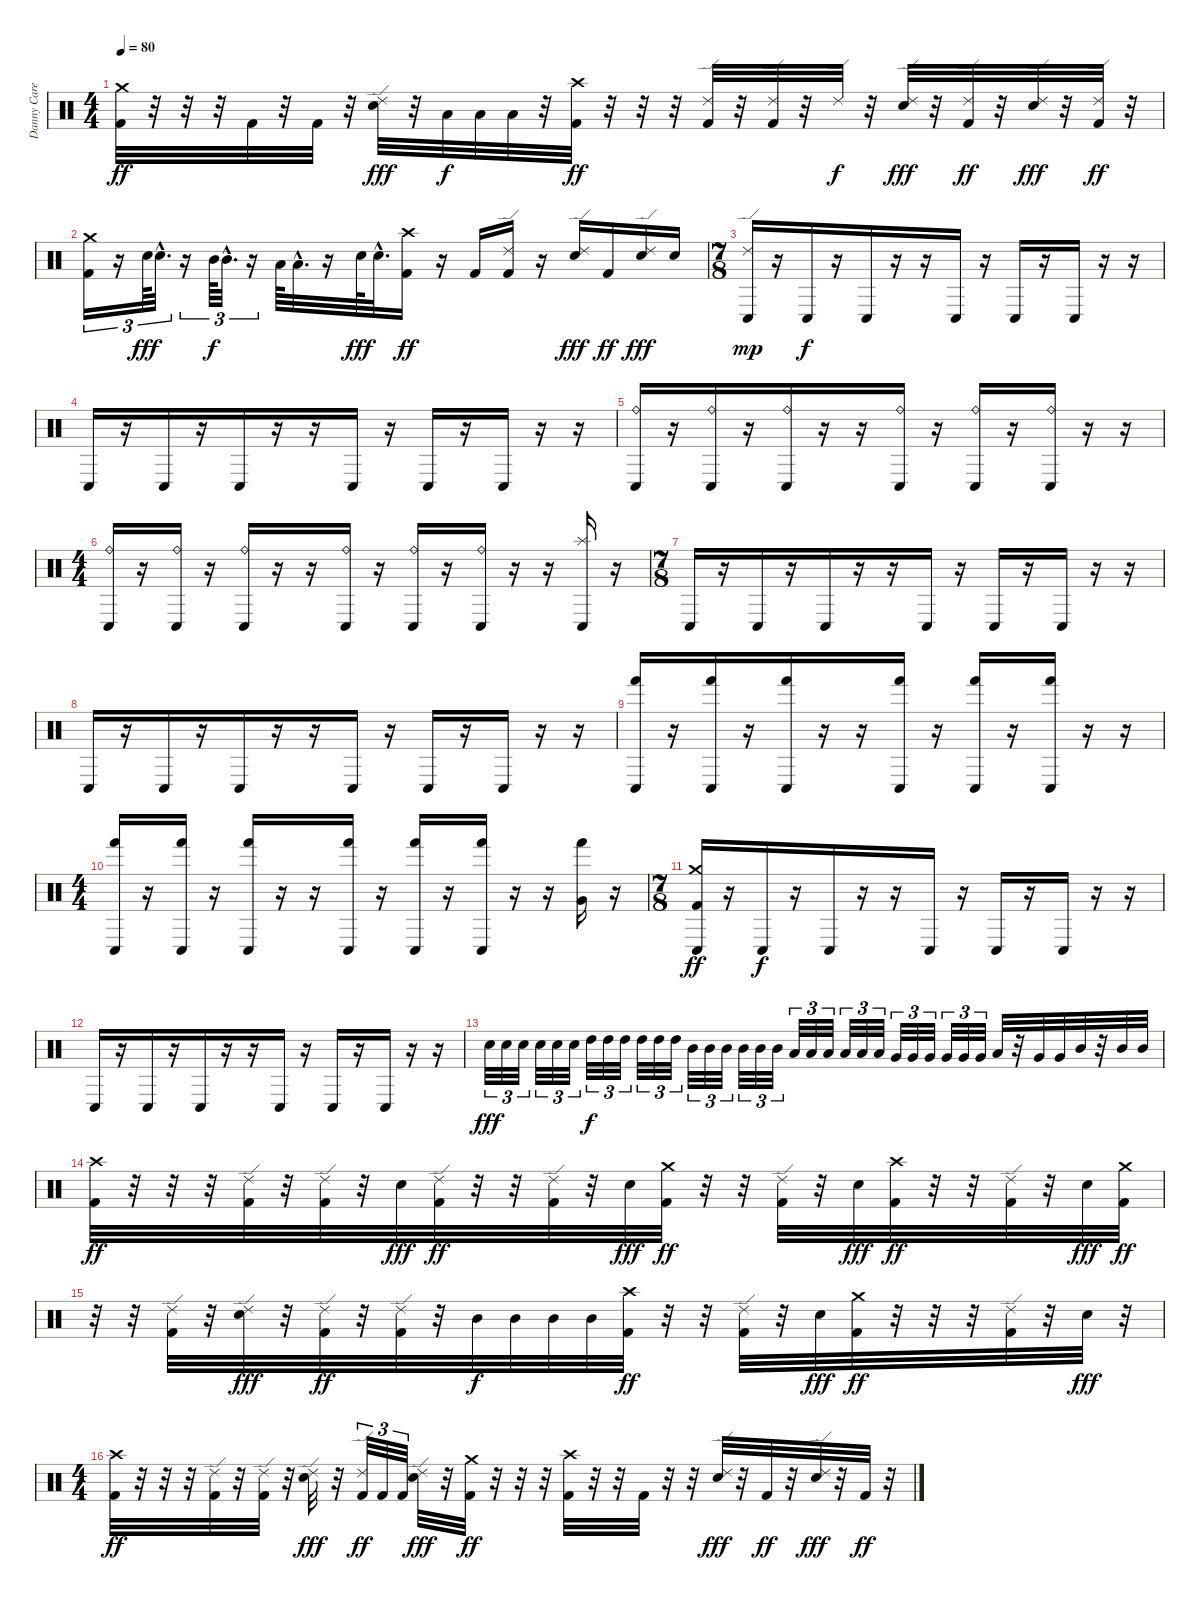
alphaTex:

\track ("Danny Carey" "Danny Care") {instrument percussion}
\staff {score}
\articulation defaults
\ts (4 4)
\tempo 80
\clef neutral
\ks c
("Crash medium (hit)" "Kick (hit) 2").32{dy ff} r.32 r.32 r.32 "Kick (hit) 2".32 r.32 "Kick (hit) 2".32 r.32 ("Ride (edge) 2" "Electric Snare (hit)").32{dy fff} r.32 "Low Tom (hit)".32{dy f} "Low Tom (hit)".32 "Low Tom (hit)".32 r.32 ("Crash high (hit)" "Kick (hit) 2").32{dy ff} r.32 r.32 r.32 ("Ride (edge) 2" "Kick (hit) 2").32 r.32 ("Ride (edge) 2" "Kick (hit) 2").32 r.32 "Ride (edge) 2".32{dy f} r.32 ("Ride (edge) 2" "Electric Snare (hit)").32{dy fff} r.32 ("Ride (edge) 2" "Kick (hit) 2").32{dy ff} r.32 ("Ride (edge) 2" "Electric Snare (hit)").32{dy fff} r.32 ("Ride (edge) 2" "Kick (hit) 2").32{dy ff} r.32 |
("Crash medium (hit)" "Kick (hit) 2").16{tu (3 2)} r.16{tu (3 2)} "Electric Snare (hit)".64{tu (3 2) dy fff} "Electric Snare (hit)"{hac}.32{d tu (3 2)} r.16{tu (3 2)} "Mid Tom (hit)".64{tu (3 2) dy f} "Mid Tom (hit)"{hac}.32{d tu (3 2)} r.16{tu (3 2)} "Low Tom (hit)".64 "Low Tom (hit)"{hac}.32{d} r.16 "Electric Snare (hit)".64{dy fff} "Electric Snare (hit)"{hac}.32{d} ("Crash high (hit)" "Kick (hit) 2").16{dy ff} r.16 "Kick (hit) 2".16 ("Ride (edge) 2" "Kick (hit) 2").16 r.16 ("Ride (edge) 2" "Electric Snare (hit)").16{dy fff} "Kick (hit) 2".16{dy ff} ("Ride (edge) 2" "Electric Snare (hit)").16{dy fff} "Electric Snare (hit)".16 |
\ts (7 8)
("Ride (edge) 2" "Conga low (hit)").16{dy mp} r.16 "Conga low (hit)".16{dy f} r.16 "Conga low (hit)".16 r.16 r.16 "Conga low (hit)".16 r.16 "Conga low (hit)".16 r.16 "Conga low (hit)".16 r.16 r.16 |
"Conga low (hit)".16 r.16 "Conga low (hit)".16 r.16 "Conga low (hit)".16 r.16 r.16 "Conga low (hit)".16 r.16 "Conga low (hit)".16 r.16 "Conga low (hit)".16 r.16 r.16 |
("Ride (bell)" "Conga low (hit)").16 r.16 ("Ride (bell)" "Conga low (hit)").16 r.16 ("Ride (bell)" "Conga low (hit)").16 r.16 r.16 ("Ride (bell)" "Conga low (hit)").16 r.16 ("Ride (bell)" "Conga low (hit)").16 r.16 ("Ride (bell)" "Conga low (hit)").16 r.16 r.16 |
\ts (4 4)
("Ride (bell)" "Conga low (hit)").16 r.16 ("Ride (bell)" "Conga low (hit)").16 r.16 ("Ride (bell)" "Conga low (hit)").16 r.16 r.16 ("Ride (bell)" "Conga low (hit)").16 r.16 ("Ride (bell)" "Conga low (hit)").16 r.16 ("Ride (bell)" "Conga low (hit)").16 r.16 r.16 ("Splash (hit)" "Conga low (hit)").16 r.16 |
\ts (7 8)
"Conga low (hit)".16 r.16 "Conga low (hit)".16 r.16 "Conga low (hit)".16 r.16 r.16 "Conga low (hit)".16 r.16 "Conga low (hit)".16 r.16 "Conga low (hit)".16 r.16 r.16 |
"Conga low (hit)".16 r.16 "Conga low (hit)".16 r.16 "Conga low (hit)".16 r.16 r.16 "Conga low (hit)".16 r.16 "Conga low (hit)".16 r.16 "Conga low (hit)".16 r.16 r.16 |
("Conga low (hit)" "Hand (hit)").16 r.16 ("Conga low (hit)" "Hand (hit)").16 r.16 ("Conga low (hit)" "Hand (hit)").16 r.16 r.16 ("Conga low (hit)" "Hand (hit)").16 r.16 ("Conga low (hit)" "Hand (hit)").16 r.16 ("Conga low (hit)" "Hand (hit)").16 r.16 r.16 |
\ts (4 4)
("Conga low (hit)" "Hand (hit)").16 r.16 ("Conga low (hit)" "Hand (hit)").16 r.16 ("Conga low (hit)" "Hand (hit)").16 r.16 r.16 ("Conga low (hit)" "Hand (hit)").16 r.16 ("Conga low (hit)" "Hand (hit)").16 r.16 ("Conga low (hit)" "Hand (hit)").16 r.16 r.16 ("Hand (hit)" "Very Low Tom (hit)").16 r.16 |
\ts (7 8)
("Crash medium (hit)" "Conga low (hit)" "Kick (hit) 2").16{dy ff} r.16 "Conga low (hit)".16{dy f} r.16 "Conga low (hit)".16 r.16 r.16 "Conga low (hit)".16 r.16 "Conga low (hit)".16 r.16 "Conga low (hit)".16 r.16 r.16 |
"Conga low (hit)".16 r.16 "Conga low (hit)".16 r.16 "Conga low (hit)".16 r.16 r.16 "Conga low (hit)".16 r.16 "Conga low (hit)".16 r.16 "Conga low (hit)".16 r.16 r.16 |
"Electric Snare (hit)".32{tu (3 2) dy fff} "Electric Snare (hit)".32{tu (3 2)} "Electric Snare (hit)".32{tu (3 2)} "Electric Snare (hit)".32{tu (3 2)} "Electric Snare (hit)".32{tu (3 2)} "Electric Snare (hit)".32{tu (3 2)} "High Tom (hit)".32{tu (3 2) dy f} "High Tom (hit)".32{tu (3 2)} "High Tom (hit)".32{tu (3 2)} "High Tom (hit)".32{tu (3 2)} "High Tom (hit)".32{tu (3 2)} "High Tom (hit)".32{tu (3 2)} "Mid Tom (hit)".32{tu (3 2)} "Mid Tom (hit)".32{tu (3 2)} "Mid Tom (hit)".32{tu (3 2)} "Mid Tom (hit)".32{tu (3 2)} "Mid Tom (hit)".32{tu (3 2)} "Mid Tom (hit)".32{tu (3 2)} "Low Tom (hit)".32{tu (3 2)} "Low Tom (hit)".32{tu (3 2)} "Low Tom (hit)".32{tu (3 2)} "Low Tom (hit)".32{tu (3 2)} "Low Tom (hit)".32{tu (3 2)} "Low Tom (hit)".32{tu (3 2)} "Very Low Tom (hit)".32{tu (3 2)} "Very Low Tom (hit)".32{tu (3 2)} "Very Low Tom (hit)".32{tu (3 2)} "Very Low Tom (hit)".32{tu (3 2)} "Very Low Tom (hit)".32{tu (3 2)} "Very Low Tom (hit)".32{tu (3 2)} "Low Floor Tom (hit)".32 r.32 "Very Low Tom (hit)".32 "Very Low Tom (hit)".32 "Mid Tom (hit)".32 r.32 "Mid Tom (hit)".32 "Mid Tom (hit)".32 |
("Crash high (hit)" "Kick (hit) 2").32{dy ff} r.32 r.32 r.32 ("Ride (edge) 2" "Kick (hit) 2").32 r.32 ("Ride (edge) 2" "Kick (hit) 2").32 r.32 "Electric Snare (hit)".32{dy fff} ("Ride (edge) 2" "Kick (hit) 2").32{dy ff} r.32 r.32 ("Ride (edge) 2" "Kick (hit) 2").32 r.32 "Electric Snare (hit)".32{dy fff} ("Crash medium (hit)" "Kick (hit) 2").32{dy ff} r.32 r.32 ("Ride (edge) 2" "Kick (hit) 2").32 r.32 "Electric Snare (hit)".32{dy fff} ("Crash high (hit)" "Kick (hit) 2").32{dy ff} r.32 r.32 ("Ride (edge) 2" "Kick (hit) 2").32 r.32 "Electric Snare (hit)".32{dy fff} ("Crash medium (hit)" "Kick (hit) 2").32{dy ff} |
r.32 r.32 ("Ride (edge) 2" "Kick (hit) 2").32 r.32 ("Ride (edge) 2" "Electric Snare (hit)").32{dy fff} r.32 ("Ride (edge) 2" "Kick (hit) 2").32{dy ff} r.32 ("Ride (edge) 2" "Kick (hit) 2").32 r.32 "Mid Tom (hit)".32{dy f} "Mid Tom (hit)".32 "Mid Tom (hit)".32 "Mid Tom (hit)".32 ("Crash high (hit)" "Kick (hit) 2").32{dy ff} r.32 r.32 ("Ride (edge) 2" "Kick (hit) 2").32 r.32 "Electric Snare (hit)".32{dy fff} ("Crash medium (hit)" "Kick (hit) 2").32{dy ff} r.32 r.32 r.32 ("Ride (edge) 2" "Kick (hit) 2").32 r.32 "Electric Snare (hit)".32{dy fff} r.32 |
\ts (4 4)
("Crash high (hit)" "Kick (hit) 2").32{dy ff} r.32 r.32 r.32 ("Ride (edge) 2" "Kick (hit) 2").32 r.32 ("Ride (edge) 2" "Kick (hit) 2").32 r.32 ("Ride (edge) 2" "Electric Snare (hit)").32{dy fff} r.32 ("Ride (edge) 2" "Kick (hit) 2").32{tu (3 2) dy ff} "Kick (hit) 2".32{tu (3 2)} "Kick (hit) 2".32{tu (3 2)} ("Ride (edge) 2" "Electric Snare (hit)").32{dy fff} r.32 ("Crash medium (hit)" "Kick (hit) 2").32{dy ff} r.32 r.32 r.32 ("Crash high (hit)" "Kick (hit) 2").32 r.32 r.32 "Kick (hit) 2".32 r.32 r.32 ("Ride (edge) 2" "Electric Snare (hit)").32{dy fff} r.32 "Kick (hit) 2".32{dy ff} r.32 ("Ride (edge) 2" "Electric Snare (hit)").32{dy fff} r.32 "Kick (hit) 2".32{dy ff} r.32
